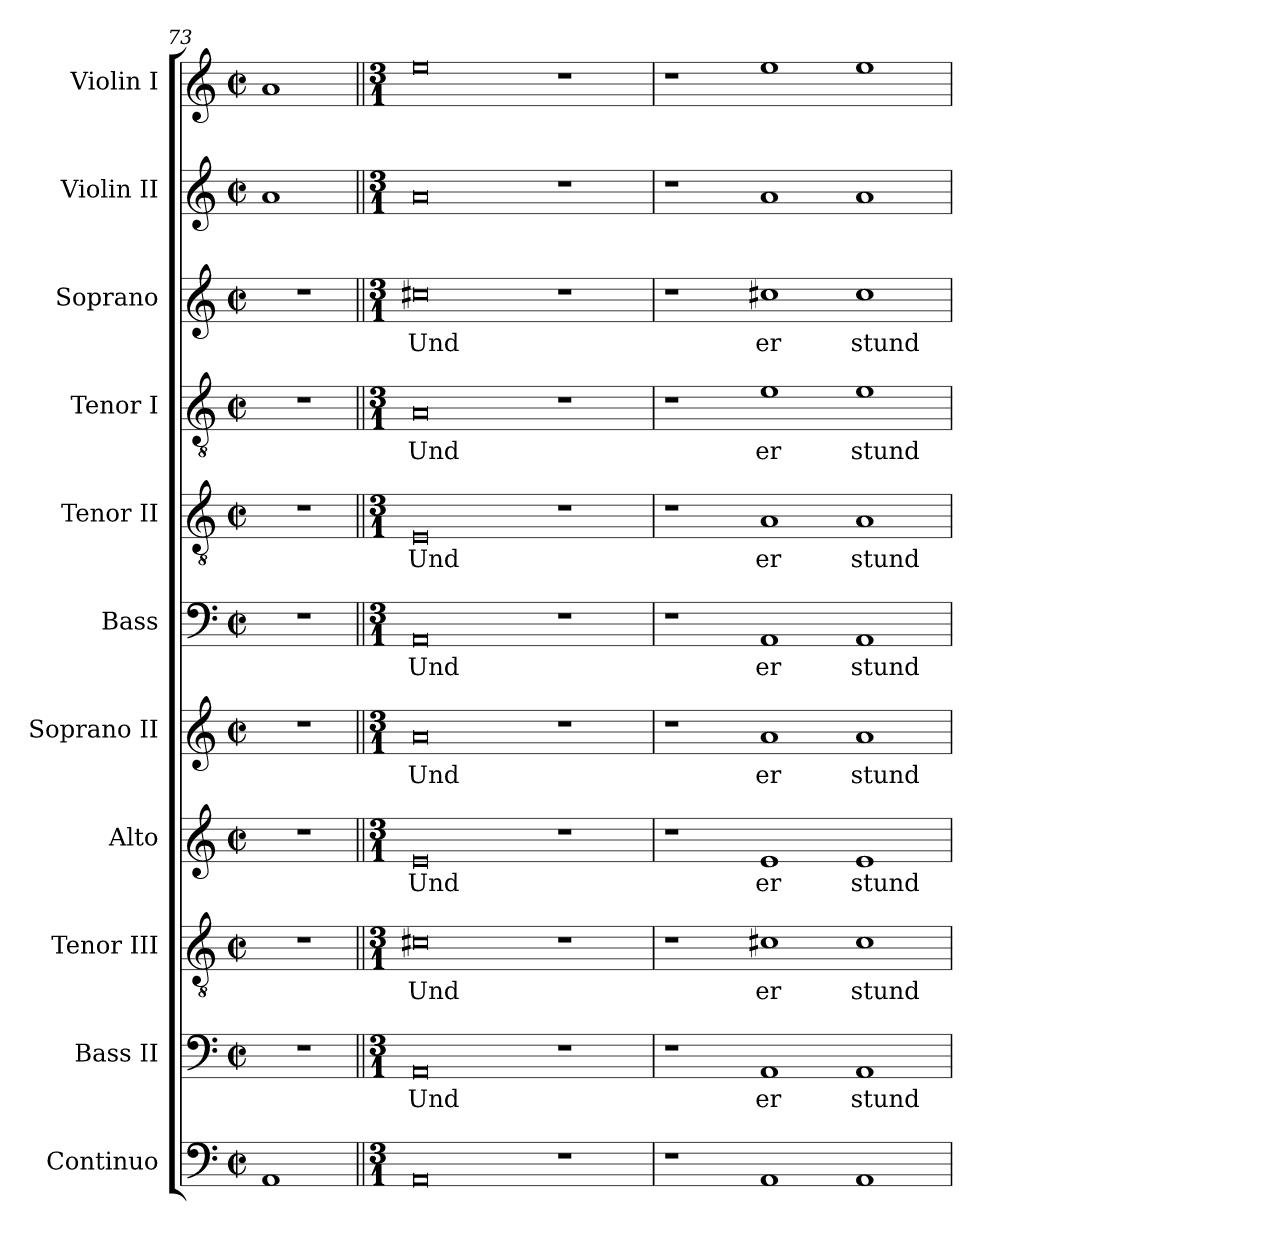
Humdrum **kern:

**kern	**kern	**text	**kern	**text	**kern	**text	**kern	**text	**kern	**text	**kern	**text	**kern	**text	**kern	**text	**kern	**kern
*part11	*part10	*part10	*part9	*part9	*part8	*part8	*part7	*part7	*part6	*part6	*part5	*part5	*part4	*part4	*part3	*part3	*part2	*part1
*staff11	*staff10	*staff10	*staff9	*staff9	*staff8	*staff8	*staff7	*staff7	*staff6	*staff6	*staff5	*staff5	*staff4	*staff4	*staff3	*staff3	*staff2	*staff1
*I"Continuo	*I"Bass II	*	*I"Tenor III	*	*I"Alto	*	*I"Soprano II	*	*I"Bass	*	*I"Tenor II	*	*I"Tenor I	*	*I"Soprano	*	*I"Violin II	*I"Violin I
*	*I'B	*	*I'T	*	*I'A	*	*I'S	*	*I'B	*	*I'T II	*	*I'T I	*	*I'S	*	*I'Vln	*I'Vln
*clefF4	*clefF4	*	*clefGv2	*	*clefG2	*	*clefG2	*	*clefF4	*	*clefGv2	*	*clefGv2	*	*clefG2	*	*clefG2	*clefG2
*k[]	*k[]	*	*k[]	*	*k[]	*	*k[]	*	*k[]	*	*k[]	*	*k[]	*	*k[]	*	*k[]	*k[]
*C:	*C:	*	*C:	*	*C:	*	*C:	*	*C:	*	*C:	*	*C:	*	*C:	*	*C:	*C:
*M2/2	*M2/2	*	*M2/2	*	*M2/2	*	*M2/2	*	*M2/2	*	*M2/2	*	*M2/2	*	*M2/2	*	*M2/2	*M2/2
*met(c|)	*met(c|)	*	*met(c|)	*	*met(c|)	*	*met(c|)	*	*met(c|)	*	*met(c|)	*	*met(c|)	*	*met(c|)	*	*met(c|)	*met(c|)
=73	=73	=73	=73	=73	=73	=73	=73	=73	=73	=73	=73	=73	=73	=73	=73	=73	=73	=73
1AA	1r	.	1r	.	1r	.	1r	.	1r	.	1r	.	1r	.	1r	.	1a	1a
=74||	=74||	=74||	=74||	=74||	=74||	=74||	=74||	=74||	=74||	=74||	=74||	=74||	=74||	=74||	=74||	=74||	=74||	=74||
*M3/1	*M3/1	*	*M3/1	*	*M3/1	*	*M3/1	*	*M3/1	*	*M3/1	*	*M3/1	*	*M3/1	*	*M3/1	*M3/1
!	!	!LO:LY:b	!	!LO:LY:b	!	!LO:LY:b	!	!LO:LY:b	!	!LO:LY:b	!	!LO:LY:b	!	!LO:LY:b	!	!LO:LY:b	!	!
0AA	0AA	Und	0c#X	Und	0e	Und	0a	Und	0AA	Und	0E	Und	0A	Und	0cc#X	Und	0a	0ee
1r	1r	.	1r	.	1r	.	1r	.	1r	.	1r	.	1r	.	1r	.	1r	1r
=75	=75	=75	=75	=75	=75	=75	=75	=75	=75	=75	=75	=75	=75	=75	=75	=75	=75	=75
1r	1r	.	1r	.	1r	.	1r	.	1r	.	1r	.	1r	.	1r	.	1r	1r
!	!	!LO:LY:b	!	!LO:LY:b	!	!LO:LY:b	!	!LO:LY:b	!	!LO:LY:b	!	!LO:LY:b	!	!LO:LY:b	!	!LO:LY:b	!	!
1AA	1AA	er	1c#X	er	1e	er	1a	er	1AA	er	1A	er	1e	er	1cc#X	er	1a	1ee
!	!	!LO:LY:b	!	!LO:LY:b	!	!LO:LY:b	!	!LO:LY:b	!	!LO:LY:b	!	!LO:LY:b	!	!LO:LY:b	!	!LO:LY:b	!	!
1AA	1AA	stund	1c#	stund	1e	stund	1a	stund	1AA	stund	1A	stund	1e	stund	1cc#	stund	1a	1ee
=	=	=	=	=	=	=	=	=	=	=	=	=	=	=	=	=	=	=
*-	*-	*-	*-	*-	*-	*-	*-	*-	*-	*-	*-	*-	*-	*-	*-	*-	*-	*-
